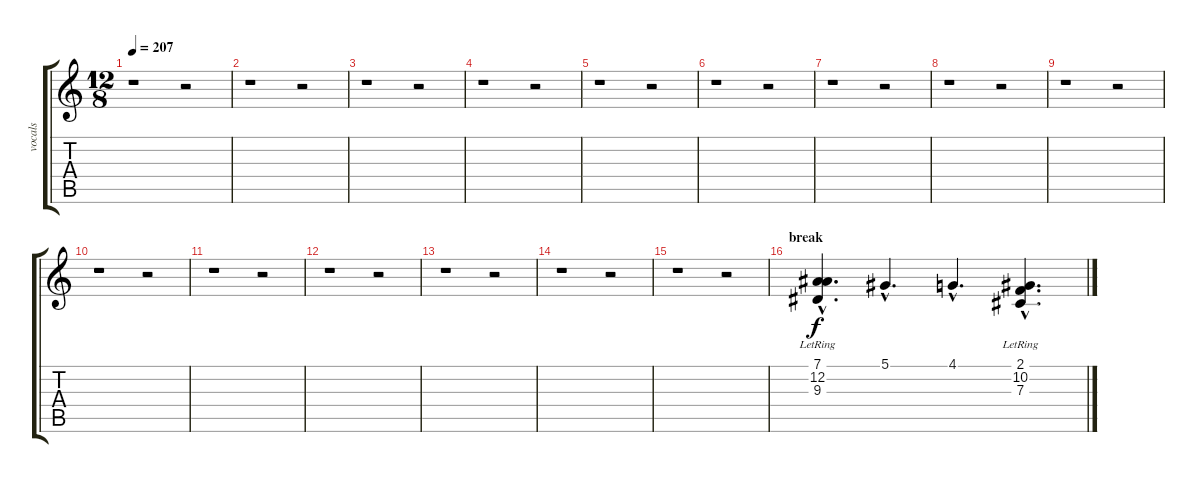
\track ("vocals" "vocals") {instrument choiraahs}
\staff {score tabs}
\tuning (Eb4 Bb3 Gb3 Db3 Ab2 Eb2) {hide}
\ts (12 8)
\tempo 207
\clef g2
\ks c
r.1{dy f} r.2 |
r.1 r.2 |
r.1 r.2 |
r.1 r.2 |
r.1 r.2 |
r.1 r.2 |
r.1 r.2 |
r.1 r.2 |
r.1 r.2 |
r.1 r.2 |
r.1 r.2 |
r.1 r.2 |
r.1 r.2 |
r.1 r.2 |
r.1 r.2 |
\section ("" "break")
(7.1{hac} 12.2{hac lr} 9.3{hac lr}).4{d} 5.1{hac}.4{d} 4.1{hac}.4{d} (2.1{hac} 10.2{hac lr} 7.3{hac lr}).4{d}
